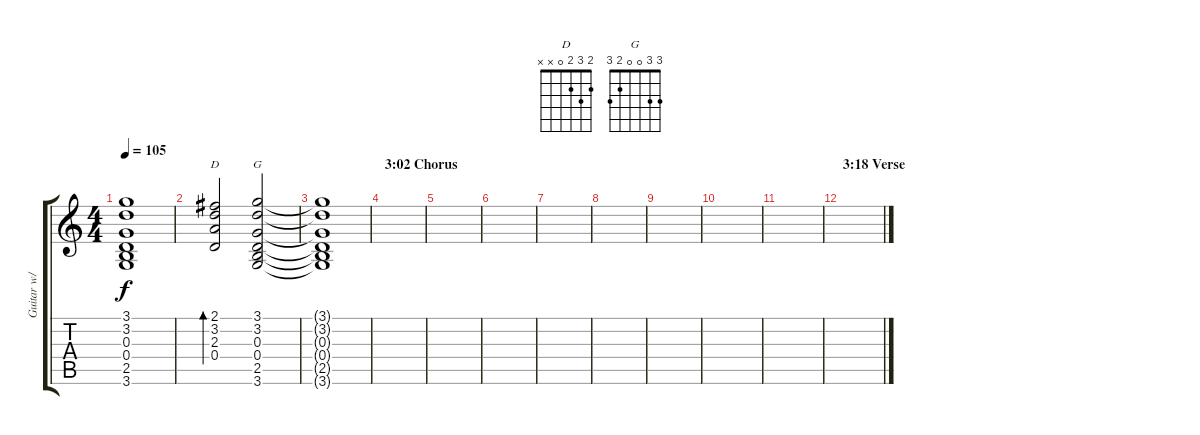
\track ("Guitar w/ effect" "Guitar w/ ") {instrument fretlessbass}
\staff {score tabs}
\tuning (E4 B3 G3 D3 A2 E2) {hide}
\chord ("D" 2 3 2 0 x x)
\chord ("G" 3 3 0 0 2 3)
\ts (4 4)
\tempo 105
\clef g2
\ks c
(3.1{t} 3.2{t} 0.3{t} 0.4{t} 2.5{t} 3.6{t}).1{dy f} |
(2.1 3.2 2.3 0.4).2{bd 120 ch "D"} (3.1 3.2 0.3 0.4 2.5 3.6).2{ch "G"} |
(3.1{t} 3.2{t} 0.3{t} 0.4{t} 2.5{t} 3.6{t}).1 |
\section ("" "3:02 Chorus")
|
|
|
|
|
|
|
|
\section ("" "3:18 Verse")
